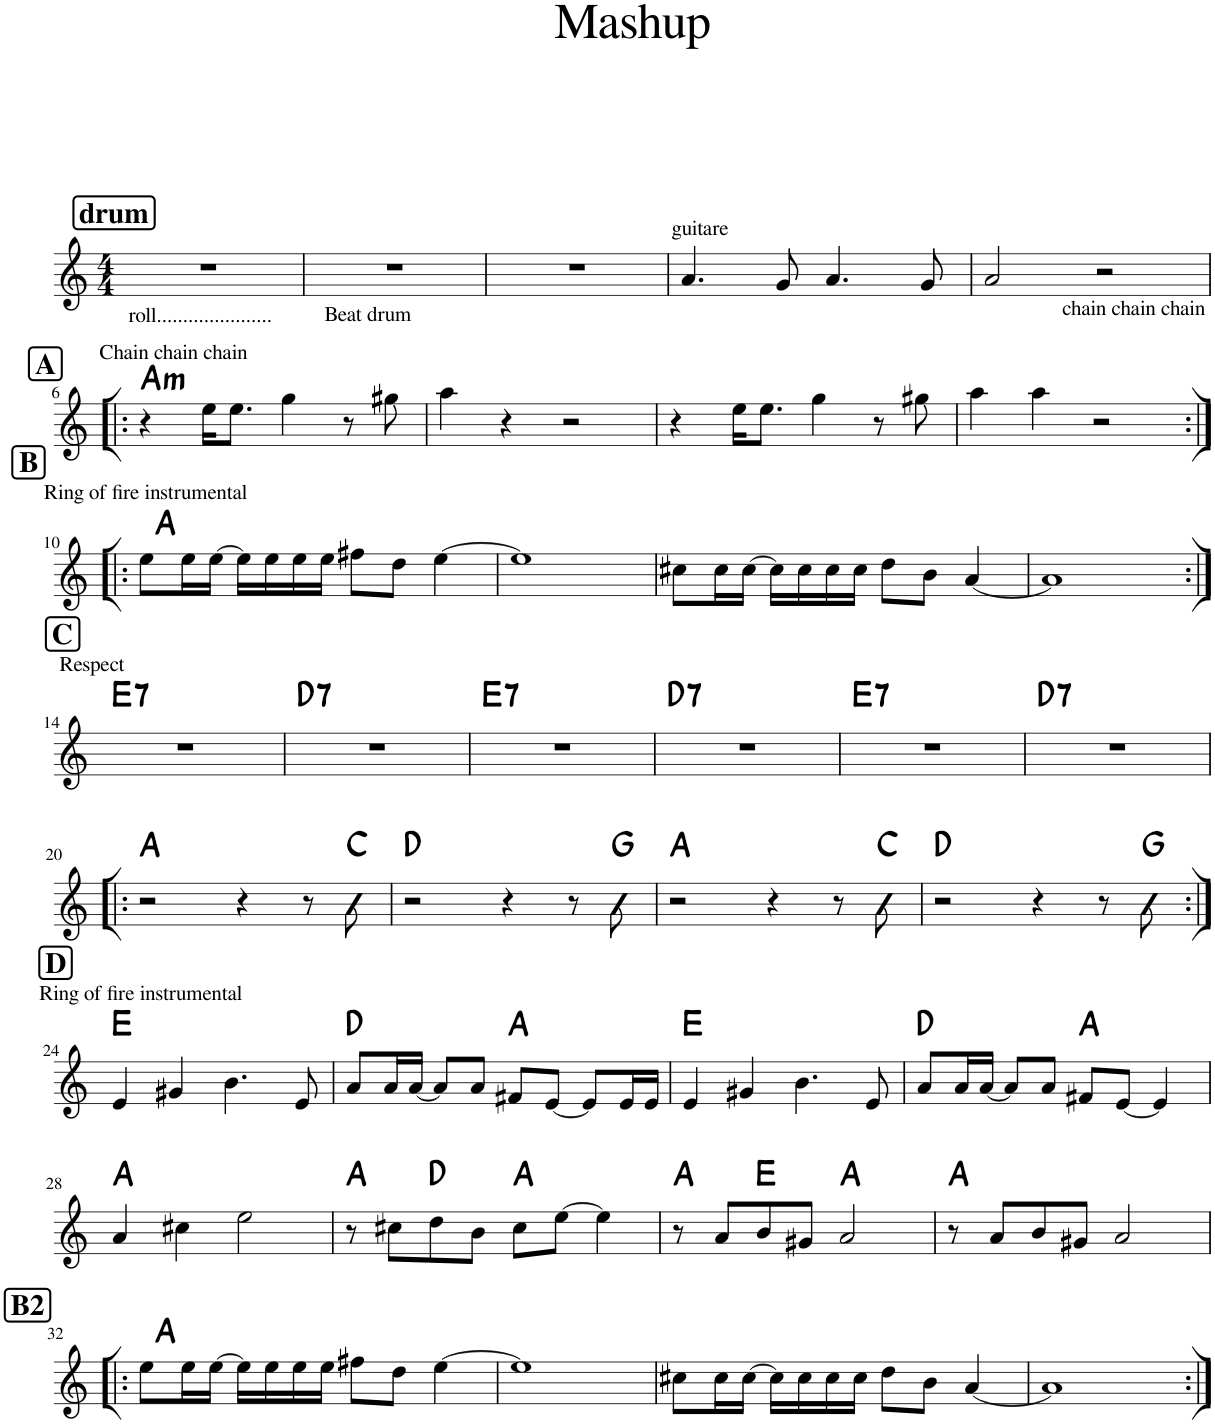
**kern	**harte
*part1	*part1
*staff1	*
*I"Piano	*
*I'Pno.	*
*clefG2	*
*k[]	*
*M4/4	*
!!LO:REH:place=s1:a:B:cj:fs=14:t=drum
=1	=1
!LO:TX:b:t=roll......................	!
1r	.
=2	=2
!LO:TX:b:t=Beat drum	!
1r	.
=3	=3
1r	.
=4	=4
!LO:TX:a:t=guitare	!
4.a/	.
8g/	.
4.a/	.
8g/	.
=5	=5
2a/	.
!LO:TX:b:t=chain chain chain	!
2r	.
!!LO:LB:g=z
!!LO:REH:place=s1:a:B:cj:fs=14:t=A
=6!|:	=6!|:
!LO:TX:a:t=Chain chain chain	!LO:H:kt=m
4r	A:min
16ee\KL	.
8.ee\J	.
4gg\	.
8r	.
8gg#X\	.
=7	=7
4aa\	.
4r	.
2r	.
=8	=8
4r	.
16ee\KL	.
8.ee\J	.
4gg\	.
8r	.
8gg#X\	.
=9	=9
4aa\	.
4aa\	.
2r	.
!!LO:LB:g=z
!!LO:REH:place=s1:a:B:cj:fs=14:t=B
=10:|!|:	=10:|!|:
!LO:TX:a:t=Ring of fire instrumental	!
8ee\L	A:maj
16ee\L	.
[16ee\JJ	.
16ee\LL]	.
16ee\	.
16ee\	.
16ee\JJ	.
8ff#X\L	.
8dd\J	.
[4ee\	.
=11	=11
1ee]	.
=12	=12
8cc#X\L	.
16cc#\L	.
[16cc#\JJ	.
16cc#\LL]	.
16cc#\	.
16cc#\	.
16cc#\JJ	.
8dd\L	.
8b\J	.
[4a/	.
=13	=13
1a]	.
!!LO:LB:g=z
!!LO:REH:place=s1:a:B:cj:fs=14:t=C
=14:|!	=14:|!
!LO:TX:a:t=Respect	!LO:H:kt=7
1r	E:7
=15	=15
!	!LO:H:kt=7
1r	D:7
=16	=16
!	!LO:H:kt=7
1r	E:7
=17	=17
!	!LO:H:kt=7
1r	D:7
=18	=18
!	!LO:H:kt=7
1r	E:7
=19	=19
!	!LO:H:kt=7
1r	D:7
!!LO:LB:g=z
=20!|:	=20!|:
2r	A:maj
4r	.
8r	.
8cc\	C:maj
=21	=21
2r	D:maj
4r	.
8r	.
8g\	G:maj
=22	=22
2r	A:maj
4r	.
8r	.
8cc\	C:maj
=23	=23
2r	D:maj
4r	.
8r	.
8g\	G:maj
!!LO:LB:g=z
!!LO:REH:place=s1:a:B:cj:fs=14:t=D
=24:|!	=24:|!
!LO:TX:a:t=Ring of fire instrumental	!
4e/	E:maj
4g#X/	.
4.b\	.
8e/	.
=25	=25
8a/L	D:maj
16a/L	.
[16a/JJ	.
8a/L]	.
8a/J	.
8f#X/L	A:maj
[8e/J	.
8e/L]	.
16e/L	.
16e/JJ	.
=26	=26
4e/	E:maj
4g#X/	.
4.b\	.
8e/	.
=27	=27
8a/L	D:maj
16a/L	.
[16a/JJ	.
8a/L]	.
8a/J	.
8f#X/L	A:maj
[8e/J	.
4e/]	.
!!LO:LB:g=z
=28	=28
4a/	A:maj
4cc#X\	.
2ee\	.
=29	=29
8r	A:maj
8cc#X\L	.
8dd\	D:maj
8b\J	.
8cc#\L	A:maj
[8ee\J	.
4ee\]	.
=30	=30
8r	A:maj
8a/L	.
8b/	E:maj
8g#X/J	.
2a/	A:maj
=31	=31
8r	A:maj
8a/L	.
8b/	.
8g#X/J	.
2a/	.
!!LO:LB:g=z
!!LO:REH:place=s1:a:B:cj:fs=14:t=B2
=32!|:	=32!|:
8ee\L	A:maj
16ee\L	.
[16ee\JJ	.
16ee\LL]	.
16ee\	.
16ee\	.
16ee\JJ	.
8ff#X\L	.
8dd\J	.
[4ee\	.
=33	=33
1ee]	.
=34	=34
8cc#X\L	.
16cc#\L	.
[16cc#\JJ	.
16cc#\LL]	.
16cc#\	.
16cc#\	.
16cc#\JJ	.
8dd\L	.
8b\J	.
[4a/	.
=35	=35
1a]	.
=:|!	=:|!
*-	*-
